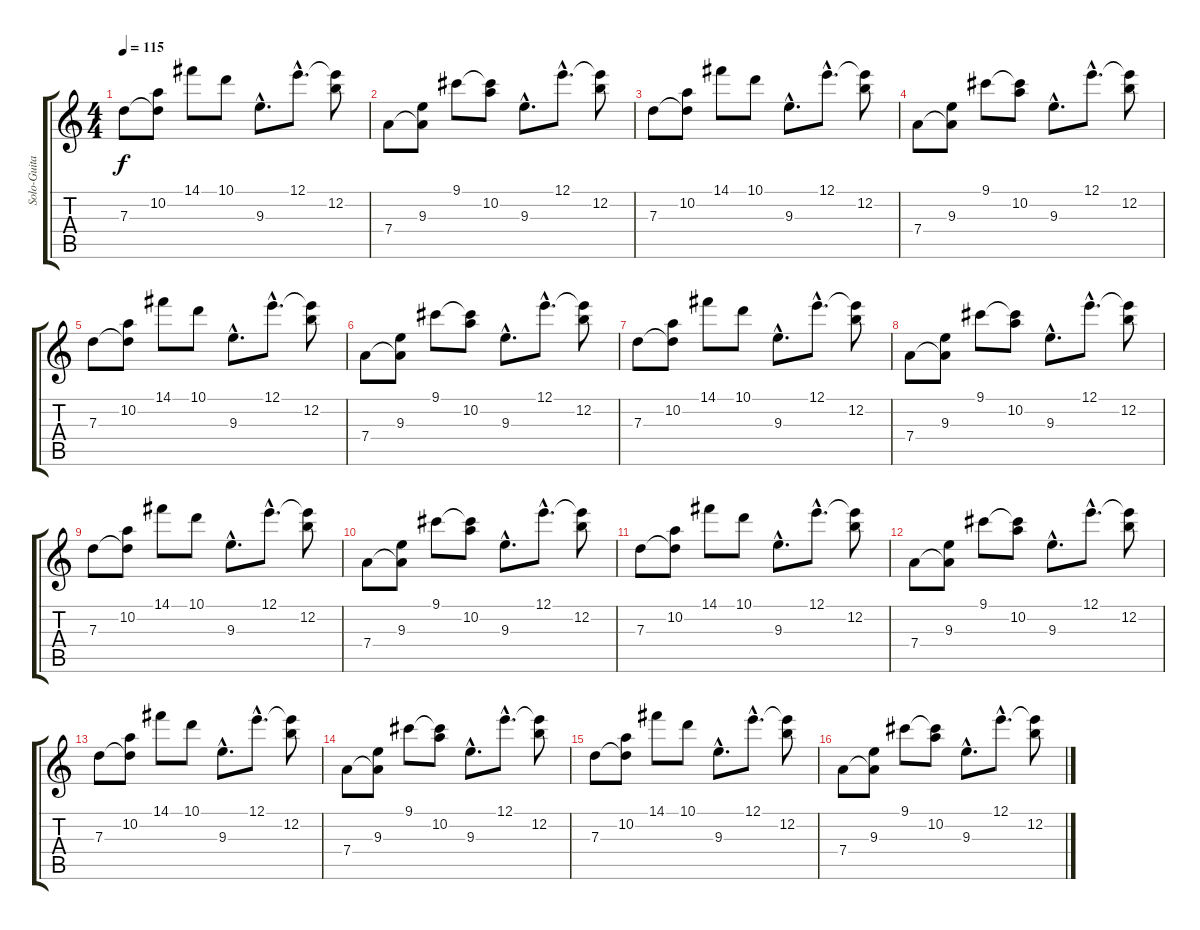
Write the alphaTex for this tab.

\track ("Solo-Guitar" "Solo-Guita") {instrument distortionguitar}
\staff {score tabs}
\tuning (E4 B3 G3 D3 A2 E2) {hide}
\ts (4 4)
\tempo 115
\clef g2
\ks c
7.3.8{dy f} (10.2 7.3{t}).8 14.1.8 10.1.8 9.3{hac}.8{d} 12.1{hac}.8{d} (12.1{t} 12.2).8 |
7.4.8 (9.3 7.4{t}).8 9.1.8 (9.1{t} 10.2).8 9.3{hac}.8{d} 12.1{hac}.8{d} (12.1{t} 12.2).8 |
7.3.8 (10.2 7.3{t}).8 14.1.8 10.1.8 9.3{hac}.8{d} 12.1{hac}.8{d} (12.1{t} 12.2).8 |
7.4.8 (9.3 7.4{t}).8 9.1.8 (9.1{t} 10.2).8 9.3{hac}.8{d} 12.1{hac}.8{d} (12.1{t} 12.2).8 |
7.3.8 (10.2 7.3{t}).8 14.1.8 10.1.8 9.3{hac}.8{d} 12.1{hac}.8{d} (12.1{t} 12.2).8 |
7.4.8 (9.3 7.4{t}).8 9.1.8 (9.1{t} 10.2).8 9.3{hac}.8{d} 12.1{hac}.8{d} (12.1{t} 12.2).8 |
7.3.8 (10.2 7.3{t}).8 14.1.8 10.1.8 9.3{hac}.8{d} 12.1{hac}.8{d} (12.1{t} 12.2).8 |
7.4.8 (9.3 7.4{t}).8 9.1.8 (9.1{t} 10.2).8 9.3{hac}.8{d} 12.1{hac}.8{d} (12.1{t} 12.2).8 |
7.3.8 (10.2 7.3{t}).8 14.1.8 10.1.8 9.3{hac}.8{d} 12.1{hac}.8{d} (12.1{t} 12.2).8 |
7.4.8 (9.3 7.4{t}).8 9.1.8 (9.1{t} 10.2).8 9.3{hac}.8{d} 12.1{hac}.8{d} (12.1{t} 12.2).8 |
7.3.8 (10.2 7.3{t}).8 14.1.8 10.1.8 9.3{hac}.8{d} 12.1{hac}.8{d} (12.1{t} 12.2).8 |
7.4.8 (9.3 7.4{t}).8 9.1.8 (9.1{t} 10.2).8 9.3{hac}.8{d} 12.1{hac}.8{d} (12.1{t} 12.2).8 |
7.3.8 (10.2 7.3{t}).8 14.1.8 10.1.8 9.3{hac}.8{d} 12.1{hac}.8{d} (12.1{t} 12.2).8 |
7.4.8 (9.3 7.4{t}).8 9.1.8 (9.1{t} 10.2).8 9.3{hac}.8{d} 12.1{hac}.8{d} (12.1{t} 12.2).8 |
7.3.8 (10.2 7.3{t}).8 14.1.8 10.1.8 9.3{hac}.8{d} 12.1{hac}.8{d} (12.1{t} 12.2).8 |
7.4.8 (9.3 7.4{t}).8 9.1.8 (9.1{t} 10.2).8 9.3{hac}.8{d} 12.1{hac}.8{d} (12.1{t} 12.2).8
